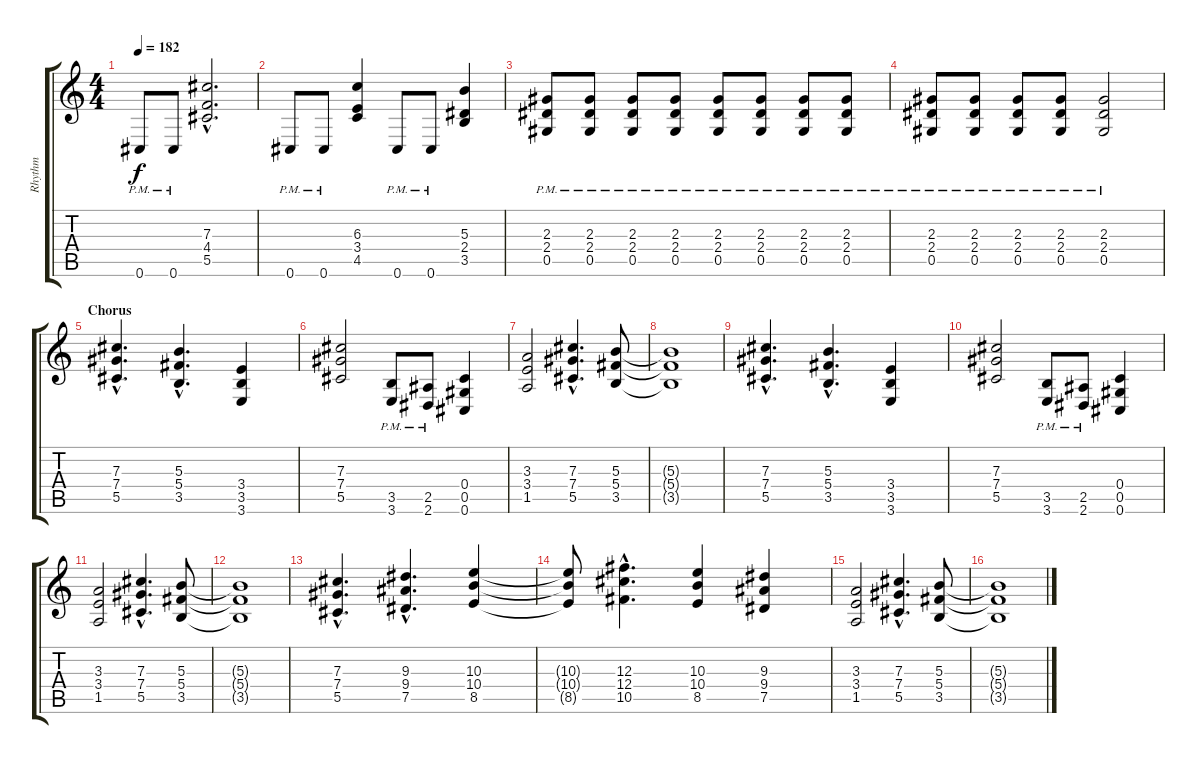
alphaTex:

\track ("Rhythm" "Rhythm") {instrument distortionguitar}
\staff {score tabs}
\tuning (Eb4 Bb3 Gb3 Db3 Ab2 Db2) {hide}
\ts (4 4)
\tempo 182
\clef g2
\ks c
0.6{pm}.8{dy f} 0.6{pm}.8 (7.3{hac} 4.4{hac} 5.5{hac}).2{d} |
0.6{pm}.8 0.6{pm}.8 (6.3 3.4 4.5).4 0.6{pm}.8 0.6{pm}.8 (5.3 2.4 3.5).4 |
(2.3{pm} 2.4{pm} 0.5{pm}).8 (2.3{pm} 2.4{pm} 0.5{pm}).8 (2.3{pm} 2.4{pm} 0.5{pm}).8 (2.3{pm} 2.4{pm} 0.5{pm}).8 (2.3{pm} 2.4{pm} 0.5{pm}).8 (2.3{pm} 2.4{pm} 0.5{pm}).8 (2.3{pm} 2.4{pm} 0.5{pm}).8 (2.3{pm} 2.4{pm} 0.5{pm}).8 |
(2.3{pm} 2.4{pm} 0.5{pm}).8 (2.3{pm} 2.4{pm} 0.5{pm}).8 (2.3{pm} 2.4{pm} 0.5{pm}).8 (2.3{pm} 2.4{pm} 0.5{pm}).8 (2.3{pm} 2.4{pm} 0.5{pm}).2 |
\section ("" "Chorus")
(7.3{hac} 7.4{hac} 5.5{hac}).4{d} (5.3{hac} 5.4{hac} 3.5{hac}).4{d} (3.4 3.5 3.6).4 |
(7.3 7.4 5.5).2 (3.5{pm} 3.6{pm}).8 (2.5{pm} 2.6{pm}).8 (0.4 0.5 0.6).4 |
(3.3 3.4 1.5).2 (7.3{hac} 7.4{hac} 5.5{hac}).4{d} (5.3 5.4 3.5).8 |
(5.3{t} 5.4{t} 3.5{t}).1 |
(7.3{hac} 7.4{hac} 5.5{hac}).4{d} (5.3{hac} 5.4{hac} 3.5{hac}).4{d} (3.4 3.5 3.6).4 |
(7.3 7.4 5.5).2 (3.5{pm} 3.6{pm}).8 (2.5{pm} 2.6{pm}).8 (0.4 0.5 0.6).4 |
(3.3 3.4 1.5).2 (7.3{hac} 7.4{hac} 5.5{hac}).4{d} (5.3 5.4 3.5).8 |
(5.3{t} 5.4{t} 3.5{t}).1 |
(7.3{hac} 7.4{hac} 5.5{hac}).4{d} (9.3{hac} 9.4{hac} 7.5{hac}).4{d} (10.3 10.4 8.5).4 |
(10.3{t} 10.4{t} 8.5{t}).8 (12.3{hac} 12.4{hac} 10.5{hac}).4{d} (10.3 10.4 8.5).4 (9.3 9.4 7.5).4 |
(3.3 3.4 1.5).2 (7.3{hac} 7.4{hac} 5.5{hac}).4{d} (5.3 5.4 3.5).8 |
(5.3{t} 5.4{t} 3.5{t}).1
